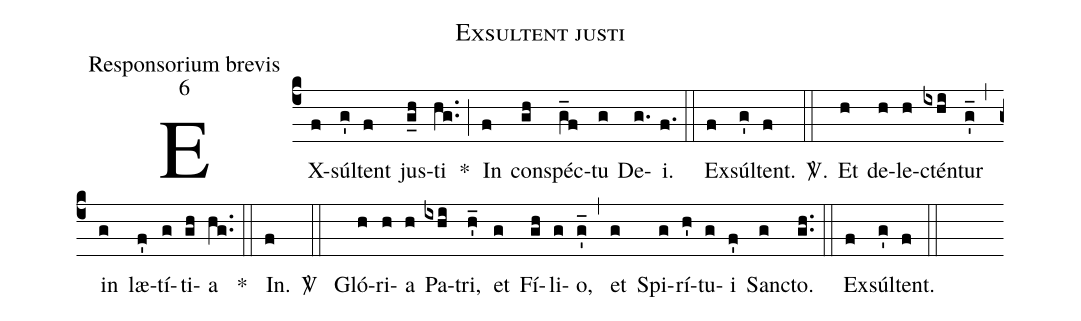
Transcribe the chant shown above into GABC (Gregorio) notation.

name:Exsultent justi;
office-part:Responsorium brevis;
mode:6;
%%
(c4)
EX(f)súl(g')tent(f) jus(g_h)ti(hg..) *(;)
In(f) con(gh)spéc(g_f)tu(g) De(g.)i.(f.) (::)
Ex(f)súl(g')tent.(f) <sp>V/</sp>.(::)
Et(h) de(h)le(h)ctén(ixhi)tur(g'_) (,)
in(g) læ(f')tí(g)ti(gh)a(hg..) *(::)
In.(f) <sp>V/</sp> (::)
Gló(h)ri(h)a(h) Pa(ixhi)tri,(h'_) et(g) Fí(gh)li(g)o,(g'_) (,)
et(g) Spi(g)rí(h')tu(g)i(f') Sanc(g)to.(gh..) (::)
Ex(f)súl(g')tent.(f) (::)
